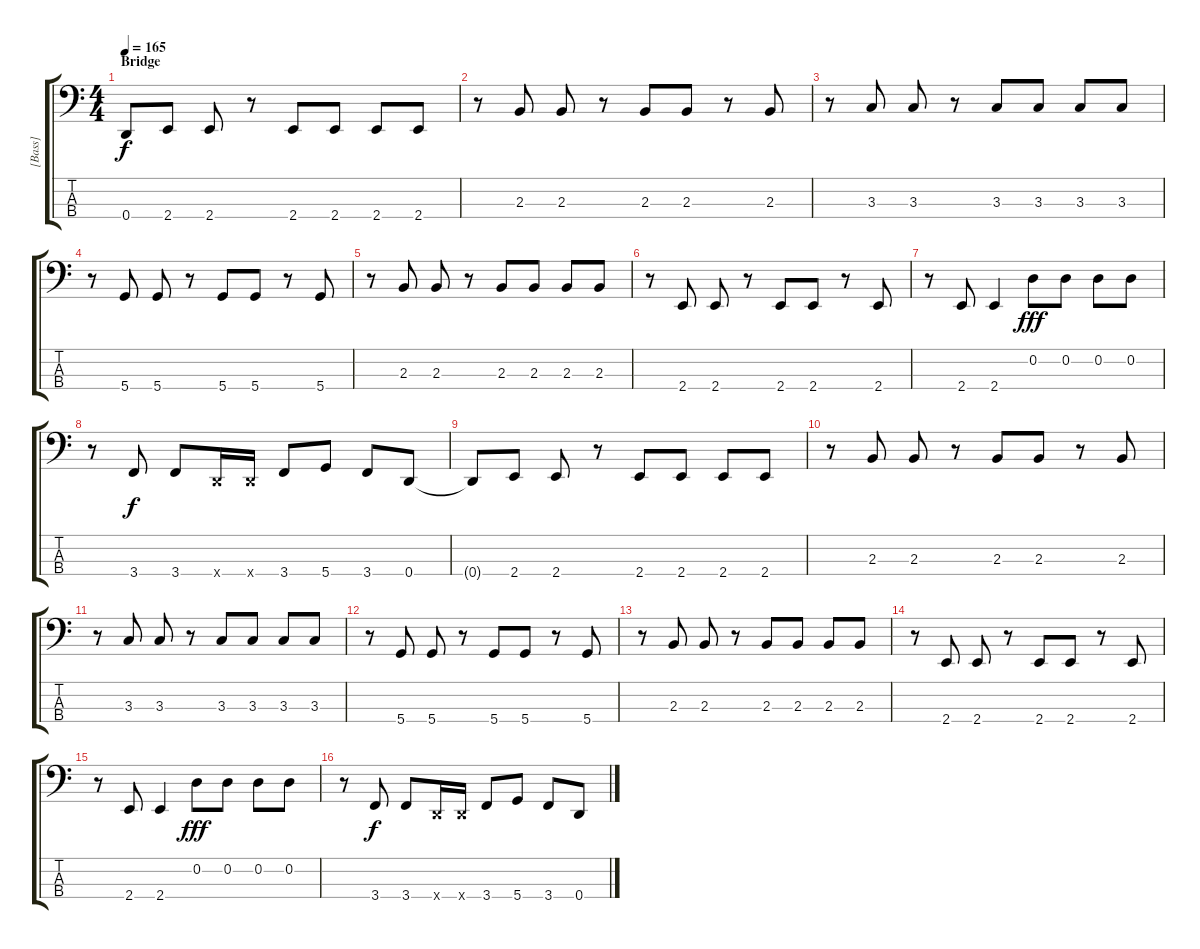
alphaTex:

\track ("[Bass]" "[Bass]") {instrument electricbassfinger}
\staff {score tabs}
\tuning (G2 D2 A1 D1) {hide}
\ts (4 4)
\section ("" "Bridge")
\tempo 165
\clef f4
\ks c
0.4{t}.8{dy f} 2.4.8 2.4.8 r.8 2.4.8 2.4.8 2.4.8 2.4.8 |
r.8 2.3.8 2.3.8 r.8 2.3.8 2.3.8 r.8 2.3.8 |
r.8 3.3.8 3.3.8 r.8 3.3.8 3.3.8 3.3.8 3.3.8 |
r.8 5.4.8 5.4.8 r.8 5.4.8 5.4.8 r.8 5.4.8 |
r.8 2.3.8 2.3.8 r.8 2.3.8 2.3.8 2.3.8 2.3.8 |
r.8 2.4.8 2.4.8 r.8 2.4.8 2.4.8 r.8 2.4.8 |
r.8 2.4.8 2.4.4 0.2.8{dy fff} 0.2.8 0.2.8 0.2.8 |
r.8 3.4.8{dy f} 3.4.8 0.4{x}.16 0.4{x}.16 3.4.8 5.4.8 3.4.8 0.4.8 |
0.4{t}.8 2.4.8 2.4.8 r.8 2.4.8 2.4.8 2.4.8 2.4.8 |
r.8 2.3.8 2.3.8 r.8 2.3.8 2.3.8 r.8 2.3.8 |
r.8 3.3.8 3.3.8 r.8 3.3.8 3.3.8 3.3.8 3.3.8 |
r.8 5.4.8 5.4.8 r.8 5.4.8 5.4.8 r.8 5.4.8 |
r.8 2.3.8 2.3.8 r.8 2.3.8 2.3.8 2.3.8 2.3.8 |
r.8 2.4.8 2.4.8 r.8 2.4.8 2.4.8 r.8 2.4.8 |
r.8 2.4.8 2.4.4 0.2.8{dy fff} 0.2.8 0.2.8 0.2.8 |
r.8 3.4.8{dy f} 3.4.8 0.4{x}.16 0.4{x}.16 3.4.8 5.4.8 3.4.8 0.4.8
